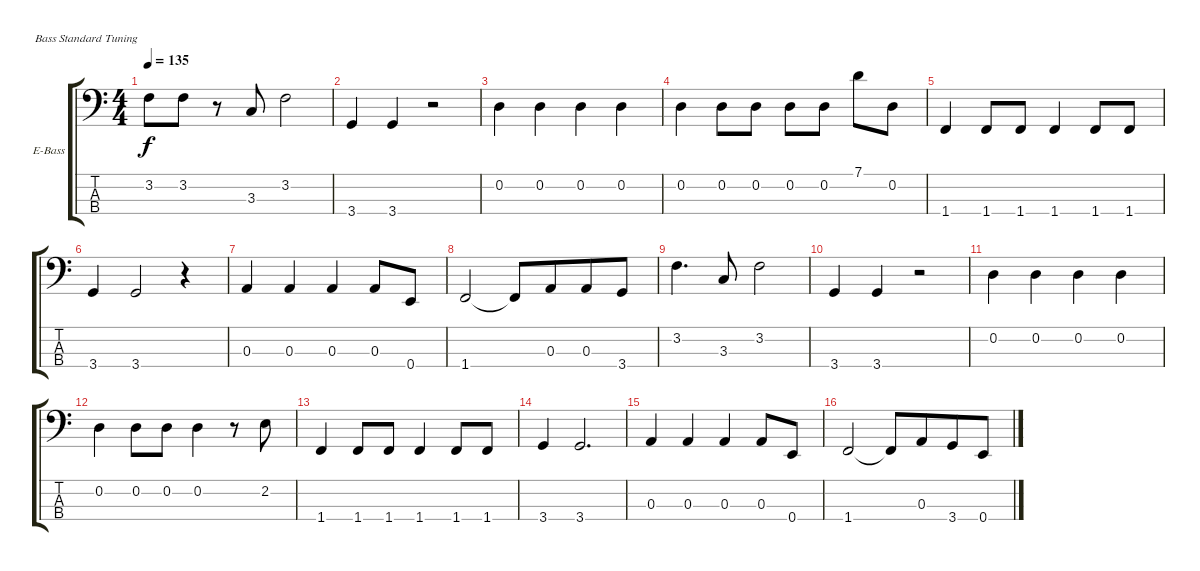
\bracketExtendMode groupsimilarinstruments
\firstSystemTrackNameOrientation horizontal
\otherSystemsTrackNameOrientation horizontal
\track ("Electric Bass" "E-Bass") {instrument electricbassfinger}
\staff {score tabs}
\tuning (G2 D2 A1 E1)
\ts (4 4)
\tempo 135
\clef f4
\scale
0.333333
\ks c
3.2.8{dy f} 3.2.8 r.8 3.3.8 3.2.2 |
\scale
0.333333 3.4.4 3.4.4 r.2 |
\scale
0.333333 0.2.4 0.2.4 0.2.4 0.2.4 |
\scale
0.333333 0.2.4 0.2.8 0.2.8 0.2.8 0.2.8 7.1.8 0.2.8 |
\scale
0.333333 1.4.4 1.4.8 1.4.8 1.4.4 1.4.8 1.4.8 |
\scale
0.333333 3.4.4 3.4.2 r.4 |
\scale
0.333333 0.3.4 0.3.4 0.3.4 0.3.8 0.4.8 |
\scale
0.333333 1.4.2 1.4{t}.8 0.3.8{beam merge} 0.3.8 3.4.8 |
\scale
0.333333 3.2.4{d} 3.3.8 3.2.2 |
\scale
0.333333 3.4.4 3.4.4 r.2 |
\scale
0.333333 0.2.4 0.2.4 0.2.4 0.2.4 |
\scale
0.333333 0.2.4 0.2.8 0.2.8 0.2.4 r.8 2.2.8 |
\scale
0.333333 1.4.4 1.4.8 1.4.8 1.4.4 1.4.8 1.4.8 |
\scale
0.333333 3.4.4 3.4.2{d} |
\scale
0.333333 0.3.4 0.3.4 0.3.4 0.3.8 0.4.8 |
\scale
0.333333 1.4.2 1.4{t}.8 0.3.8{beam merge} 3.4.8 0.4.8
